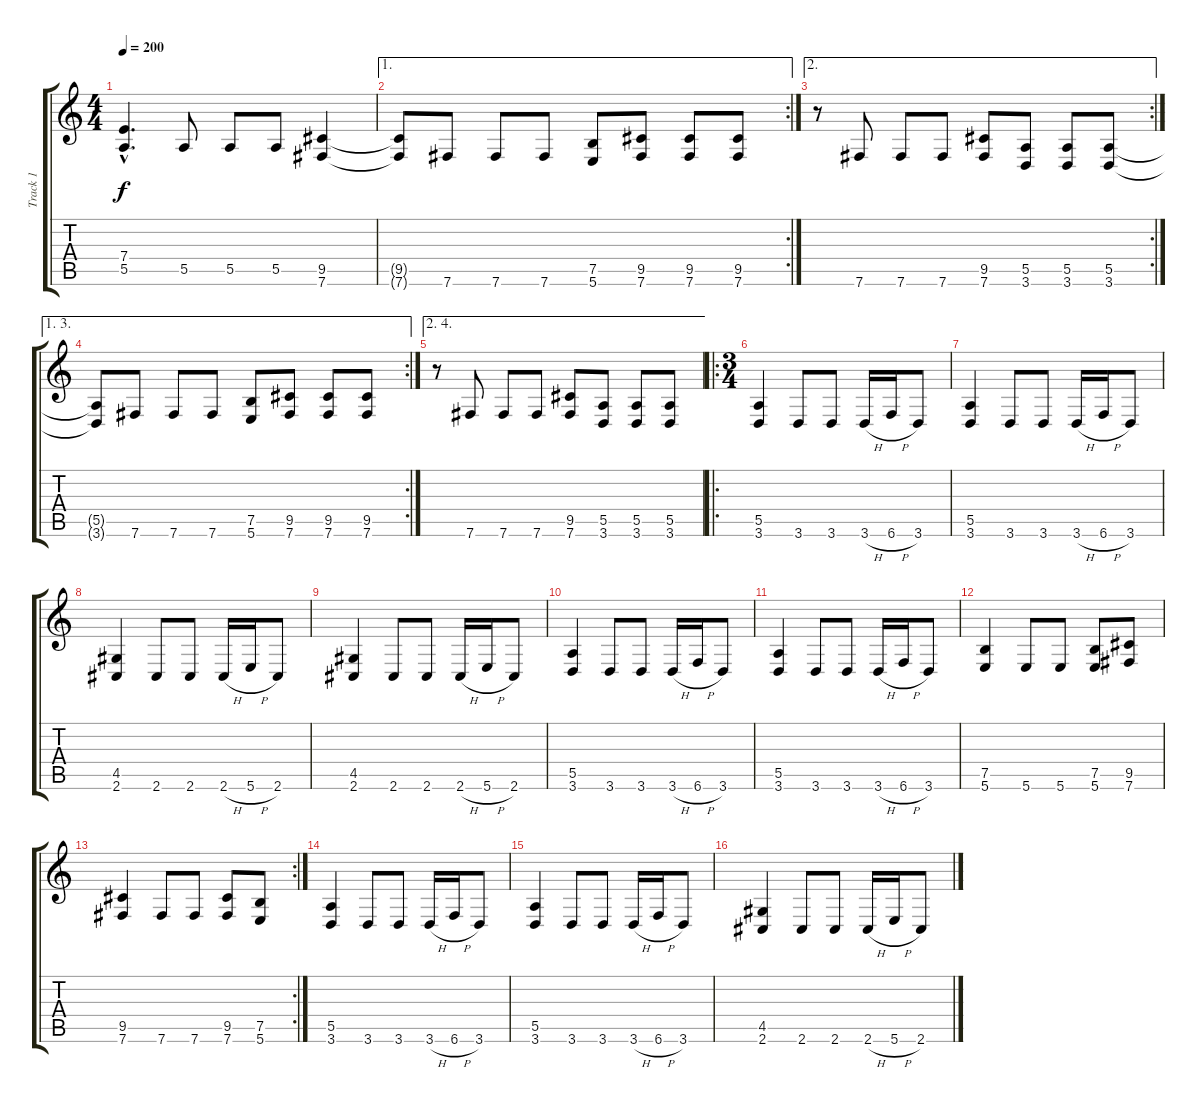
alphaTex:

\track ("Track 1" "Track 1") {instrument distortionguitar}
\staff {score tabs}
\tuning (B3 Gb3 D3 A2 E2 B1) {hide}
\ts (4 4)
\tempo 200
\clef g2
\ks c
(7.4{hac} 5.5{hac}).4{d dy f} 5.5.8 5.5.8 5.5.8 (9.5 7.6).4 |
\ae 1
\rc 2
(9.5{t} 7.6{t}).8 7.6.8 7.6.8 7.6.8 (7.5 5.6).8 (9.5 7.6).8 (9.5 7.6).8 (9.5 7.6).8 |
\ae 2
\rc 2
r.8 7.6.8 7.6.8 7.6.8 (9.5 7.6).8 (5.5 3.6).8 (5.5 3.6).8 (5.5 3.6).8 |
\ae (1 3)
\rc 2
(5.5{t} 3.6{t}).8 7.6.8 7.6.8 7.6.8 (7.5 5.6).8 (9.5 7.6).8 (9.5 7.6).8 (9.5 7.6).8 |
\ae (2 4)
r.8 7.6.8 7.6.8 7.6.8 (9.5 7.6).8 (5.5 3.6).8 (5.5 3.6).8 (5.5 3.6).8 |
\ro
\ts (3 4)
(5.5 3.6).4 3.6.8 3.6.8 3.6{h}.16 6.6{h}.16 3.6.8 |
(5.5 3.6).4 3.6.8 3.6.8 3.6{h}.16 6.6{h}.16 3.6.8 |
(4.5 2.6).4 2.6.8 2.6.8 2.6{h}.16 5.6{h}.16 2.6.8 |
(4.5 2.6).4 2.6.8 2.6.8 2.6{h}.16 5.6{h}.16 2.6.8 |
(5.5 3.6).4 3.6.8 3.6.8 3.6{h}.16 6.6{h}.16 3.6.8 |
(5.5 3.6).4 3.6.8 3.6.8 3.6{h}.16 6.6{h}.16 3.6.8 |
(7.5 5.6).4 5.6.8 5.6.8 (7.5 5.6).8 (9.5 7.6).8 |
\rc 2
(9.5 7.6).4 7.6.8 7.6.8 (9.5 7.6).8 (7.5 5.6).8 |
(5.5 3.6).4 3.6.8 3.6.8 3.6{h}.16 6.6{h}.16 3.6.8 |
(5.5 3.6).4 3.6.8 3.6.8 3.6{h}.16 6.6{h}.16 3.6.8 |
(4.5 2.6).4 2.6.8 2.6.8 2.6{h}.16 5.6{h}.16 2.6.8
